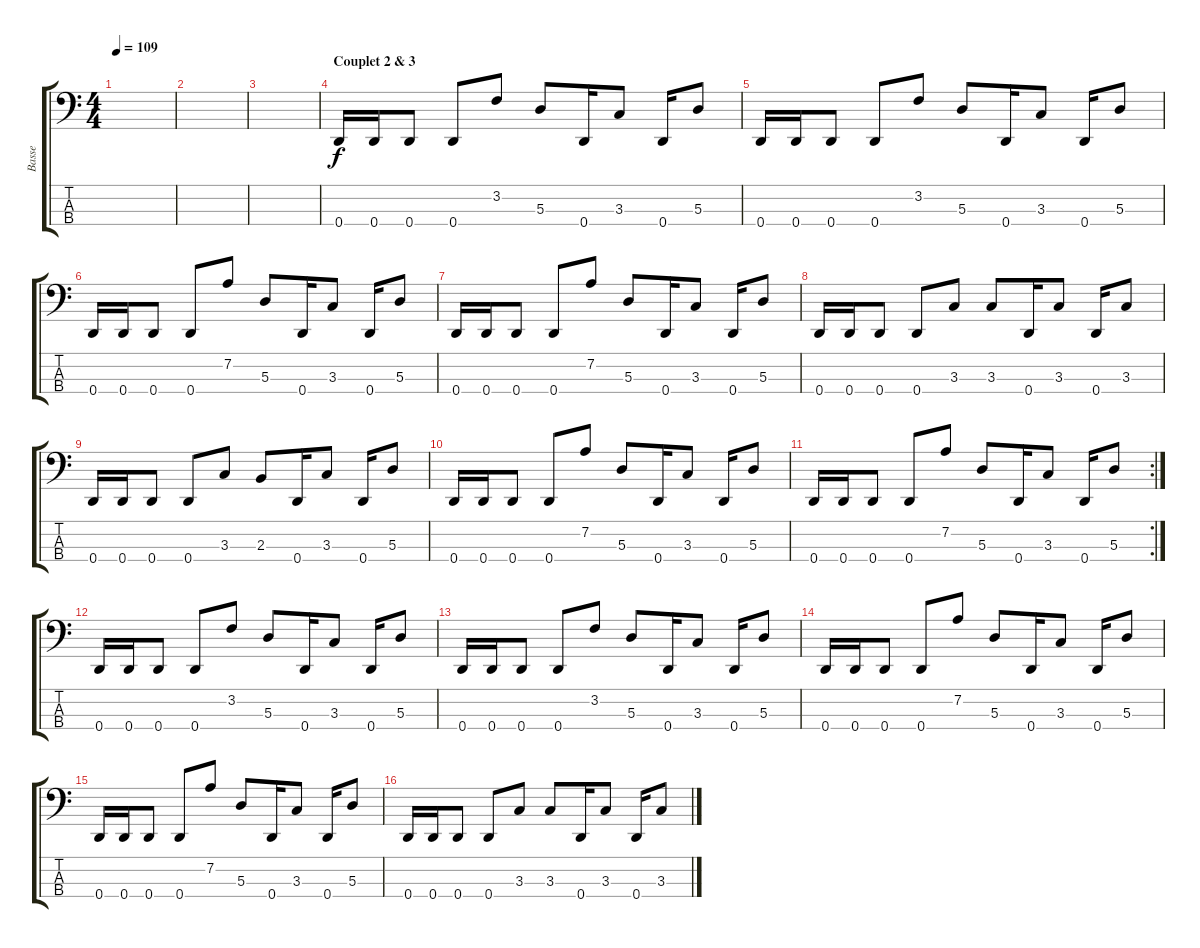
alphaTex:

\track ("Basse" "Basse") {instrument electricbasspick}
\staff {score tabs}
\tuning (G2 D2 A1 D1) {hide}
\ts (4 4)
\tempo 109
\clef f4
\ks c
|
|
|
\section ("" "Couplet 2 & 3")
0.4.16{instrument electricbasspick} 0.4.16 0.4.8 0.4.8 3.2.8 5.3.8 0.4.16 3.3.8 0.4.16 5.3.8 |
0.4.16 0.4.16 0.4.8 0.4.8 3.2.8 5.3.8 0.4.16 3.3.8 0.4.16 5.3.8 |
0.4.16 0.4.16 0.4.8 0.4.8 7.2.8 5.3.8 0.4.16 3.3.8 0.4.16 5.3.8 |
0.4.16 0.4.16 0.4.8 0.4.8 7.2.8 5.3.8 0.4.16 3.3.8 0.4.16 5.3.8 |
0.4.16 0.4.16 0.4.8 0.4.8 3.3.8 3.3.8 0.4.16 3.3.8 0.4.16 3.3.8 |
0.4.16 0.4.16 0.4.8 0.4.8 3.3.8 2.3.8 0.4.16 3.3.8 0.4.16 5.3.8 |
0.4.16 0.4.16 0.4.8 0.4.8 7.2.8 5.3.8 0.4.16 3.3.8 0.4.16 5.3.8 |
\rc 2
0.4.16 0.4.16 0.4.8 0.4.8 7.2.8 5.3.8 0.4.16 3.3.8 0.4.16 5.3.8 |
0.4.16{instrument electricbasspick} 0.4.16 0.4.8 0.4.8 3.2.8 5.3.8 0.4.16 3.3.8 0.4.16 5.3.8 |
0.4.16 0.4.16 0.4.8 0.4.8 3.2.8 5.3.8 0.4.16 3.3.8 0.4.16 5.3.8 |
0.4.16 0.4.16 0.4.8 0.4.8 7.2.8 5.3.8 0.4.16 3.3.8 0.4.16 5.3.8 |
0.4.16 0.4.16 0.4.8 0.4.8 7.2.8 5.3.8 0.4.16 3.3.8 0.4.16 5.3.8 |
0.4.16 0.4.16 0.4.8 0.4.8 3.3.8 3.3.8 0.4.16 3.3.8 0.4.16 3.3.8
